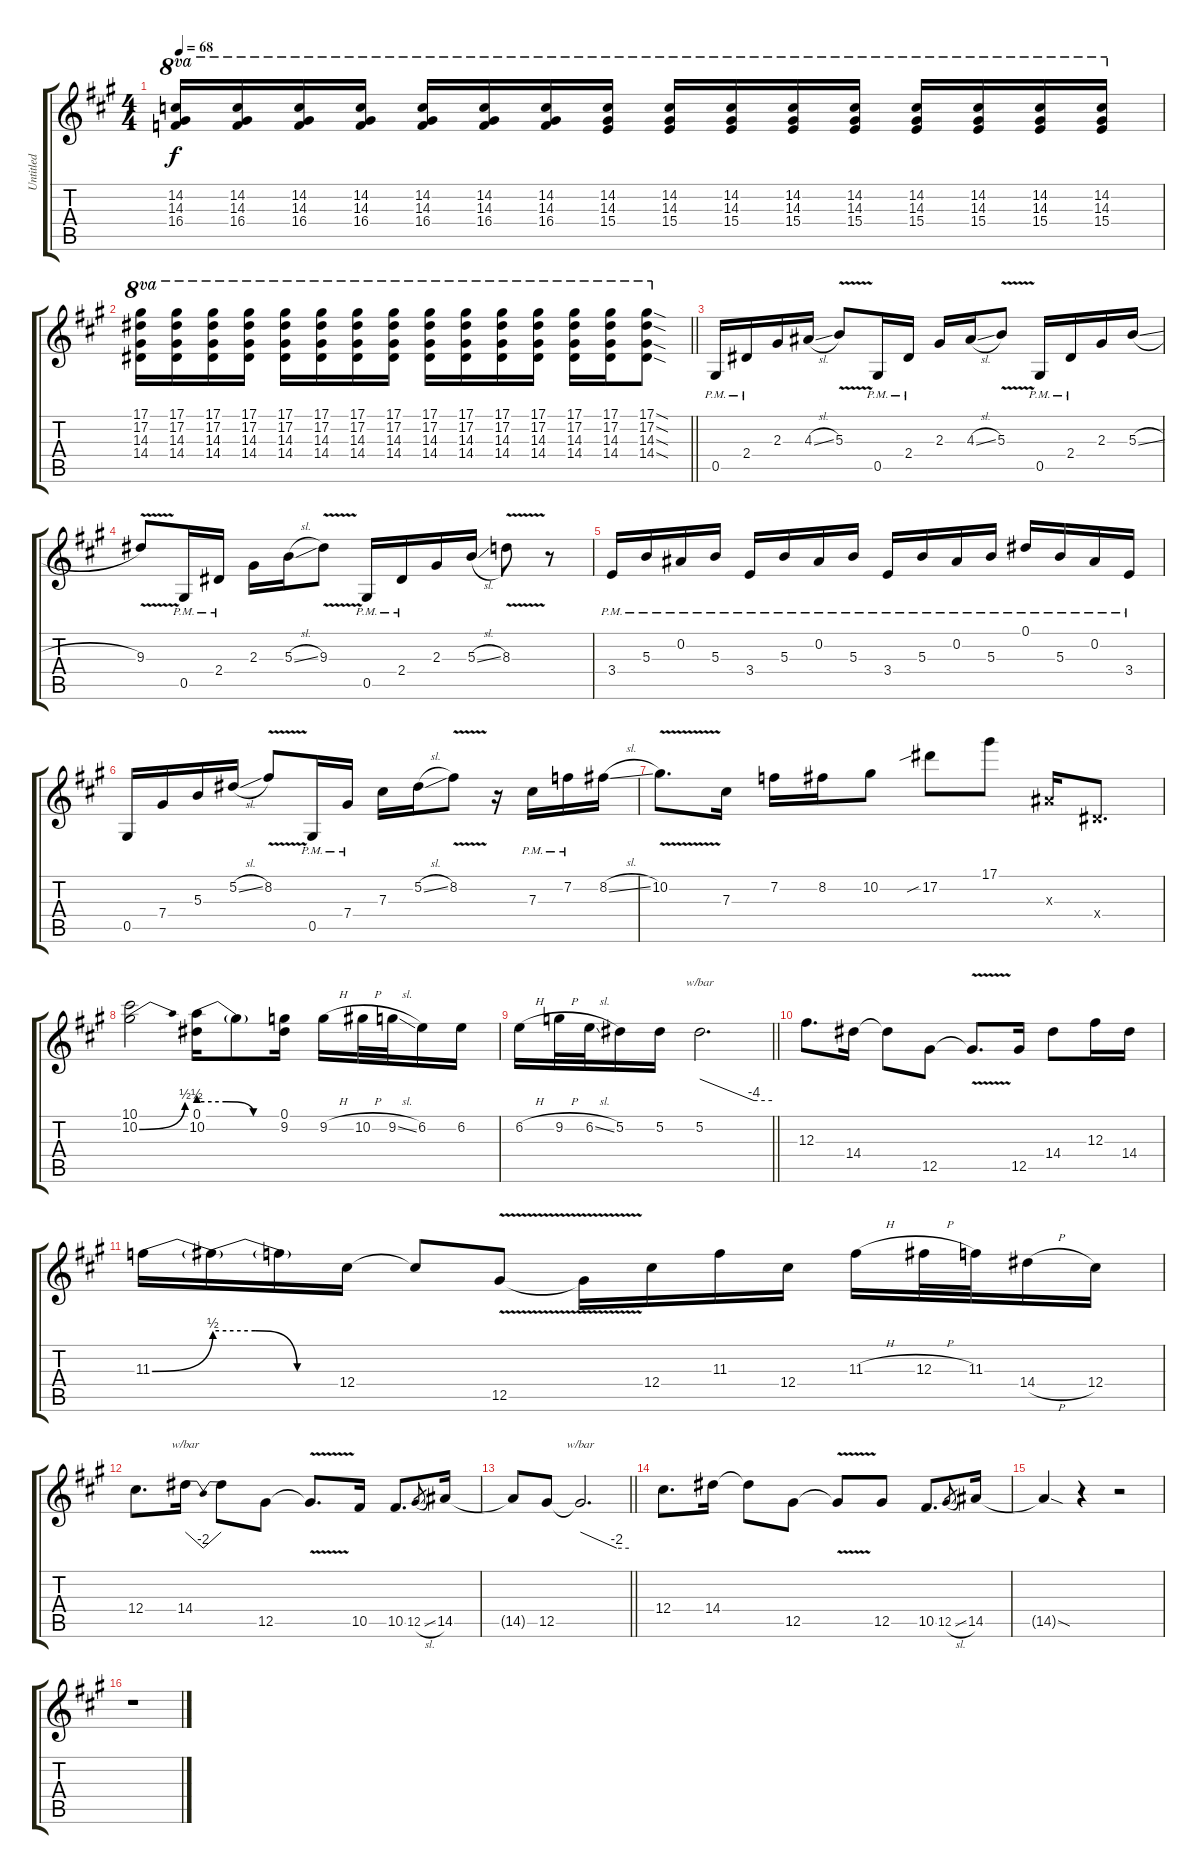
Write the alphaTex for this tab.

\track ("Untitled" "Untitled") {instrument distortionguitar}
\staff {score tabs}
\tuning (Eb4 Bb3 Gb3 Db3 Ab2 Eb2) {hide}
\ts (4 4)
\tempo 68
\clef g2
\ks a
(14.2 14.3 16.4).16{ot 8va dy f} (14.2 14.3 16.4).16{ot 8va} (14.2 14.3 16.4).16{ot 8va} (14.2 14.3 16.4).16{ot 8va} (14.2 14.3 16.4).16{ot 8va} (14.2 14.3 16.4).16{ot 8va} (14.2 14.3 16.4).16{ot 8va} (14.2 14.3 15.4).16{ot 8va} (14.2 14.3 15.4).16{ot 8va} (14.2 14.3 15.4).16{ot 8va} (14.2 14.3 15.4).16{ot 8va} (14.2 14.3 15.4).16{ot 8va} (14.2 14.3 15.4).16{ot 8va} (14.2 14.3 15.4).16{ot 8va} (14.2 14.3 15.4).16{ot 8va} (14.2 14.3 15.4).16{ot 8va} |
\barLineRight lightlight
(17.1 17.2 14.3 14.4).16{ot 8va} (17.1 17.2 14.3 14.4).16{ot 8va} (17.1 17.2 14.3 14.4).16{ot 8va} (17.1 17.2 14.3 14.4).16{ot 8va} (17.1 17.2 14.3 14.4).16{ot 8va} (17.1 17.2 14.3 14.4).16{ot 8va} (17.1 17.2 14.3 14.4).16{ot 8va} (17.1 17.2 14.3 14.4).16{ot 8va} (17.1 17.2 14.3 14.4).16{ot 8va} (17.1 17.2 14.3 14.4).16{ot 8va} (17.1 17.2 14.3 14.4).16{ot 8va} (17.1 17.2 14.3 14.4).16{ot 8va} (17.1 17.2 14.3 14.4).16{ot 8va} (17.1 17.2 14.3 14.4).16{ot 8va} (17.1{sod} 17.2{sod} 14.3{sod} 14.4{sod}).8{ot 8va} |
\section ("" " ")
0.5{pm}.16 2.4{pm}.16 2.3.16 4.3{sl}.16 5.3{v}.8 0.5{pm}.16 2.4{pm}.16 2.3.16 4.3{sl}.16 5.3{v}.8 0.5{pm}.16 2.4{pm}.16 2.3.16 5.3{sl}.16 |
9.3{v}.8 0.5{pm}.16 2.4{pm}.16 2.3.16 5.3{sl}.16 9.3{v}.8 0.5{pm}.16 2.4{pm}.16 2.3.16 5.3{sl}.16 8.3{v}.8 r.8 |
3.4{pm}.16 5.3{pm}.16 0.2{pm}.16 5.3{pm}.16 3.4{pm}.16 5.3{pm}.16 0.2{pm}.16 5.3{pm}.16 3.4{pm}.16 5.3{pm}.16 0.2{pm}.16 5.3{pm}.16 0.1{pm}.16 5.3{pm}.16 0.2{pm}.16 3.4{pm}.16 |
0.5.16 7.4.16 5.3.16 5.2{sl}.16 8.2{v}.8 0.5{pm}.16 7.4{pm}.16 7.3.16 5.2{sl}.16 8.2{v}.8 r.16 7.3{pm}.16 7.2{pm}.16 8.2{sl}.16 |
10.2{v}.8{d} 7.3.16 7.2.16 8.2.16 10.2.8 17.2{sib}.8 17.1.8 4.3{x}.16 2.4{x}.8{d} |
(10.1 10.2{be (bend 0 0 60 2)}).2 (0.1 10.2{be (custom 0 2 20 2 40 0 60 0)}).16 10.2{t}.8 (0.1 9.2).16 9.2{h}.16 10.2{h}.32 9.2{sl}.32 6.2.16 6.2.16 |
\barLineRight lightlight
6.2{h}.16 9.2{h}.32 6.2{sl}.32 5.2.16 5.2.16 5.2.2{d tbe (custom default 0 0 45 -16 60 -16)} |
\section ("" " ")
12.3.8{d} 14.4.16 14.4{t}.8 12.5.8 12.5{v t}.8{d} 12.5.16 14.4.8 12.3.16 14.4.16 |
11.3{be (bend 0 0 60 2)}.16 11.3{be (custom 0 2 20 2 40 0 60 0) t}.16 11.3{t}.16 12.4.16 12.4{t}.8 12.5{v}.8 12.5{t}.16 12.4.16 11.3.16 12.4.16 11.3{h}.16 12.3{h}.32 11.3.32 14.4{h}.16 12.4.16 |
12.4.8{d} 14.4.16{tbe (dip default 0 0 30 -8 60 0)} 14.4{t}.8 12.5.8 12.5{v t}.8{d} 10.5.16 10.5.8{d} 12.5{sl}.8{gr} 14.5.16 |
\barLineRight lightlight
14.5{t}.8 12.5.8 12.5{t}.2{d tbe (custom default 0 0 45 -8 60 -8)} |
12.4.8{d} 14.4.16 14.4{t}.8 12.5.8 12.5{v t}.8 12.5.8 10.5.8{d} 12.5{sl}.8{gr} 14.5.16 |
14.5{sod t}.4 r.4 r.2 |
r.1
